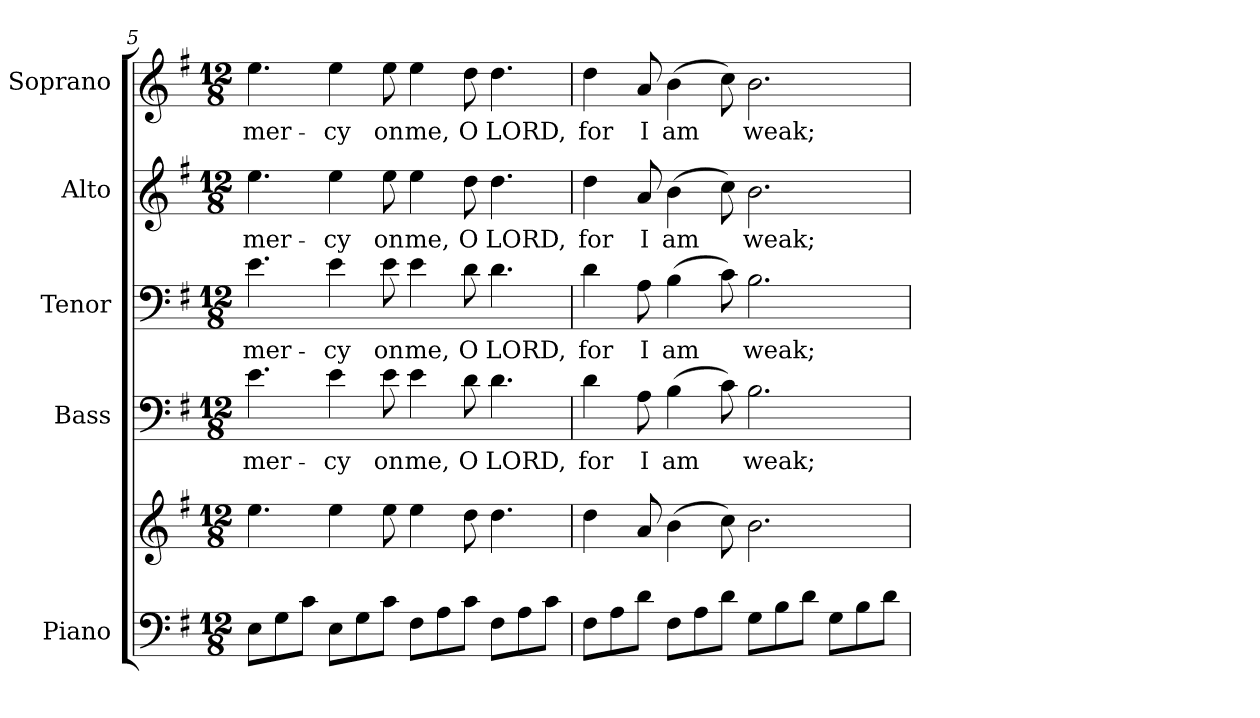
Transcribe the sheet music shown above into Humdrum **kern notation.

**kern	**kern	**kern	**text	**kern	**text	**kern	**text	**kern	**text
*part5	*part5	*part4	*part4	*part3	*part3	*part2	*part2	*part1	*part1
*staff6	*staff5	*staff4	*staff4	*staff3	*staff3	*staff2	*staff2	*staff1	*staff1
*I"Piano	*	*I"Bass	*	*I"Tenor	*	*I"Alto	*	*I"Soprano	*
*I'Pno.	*	*I'B.	*	*I'T.	*	*I'A.	*	*I'S.	*
!!LO:PB:g=z
*clefF4	*clefG2	*clefF4	*	*clefF4	*	*clefG2	*	*clefG2	*
*k[f#]	*k[f#]	*k[f#]	*	*k[f#]	*	*k[f#]	*	*k[f#]	*
*G:	*G:	*G:	*	*G:	*	*G:	*	*G:	*
*M12/8	*M12/8	*M12/8	*	*M12/8	*	*M12/8	*	*M12/8	*
=5	=5	=5	=5	=5	=5	=5	=5	=5	=5
!	!	!	!LO:LY:b:color=#000000	!	!	!	!	!	!
!	!	!	!	!	!LO:LY:b:color=#000000	!	!	!	!
!	!	!	!	!	!	!	!LO:LY:b:color=#000000	!	!
!	!	!	!	!	!	!	!	!	!LO:LY:b:color=#000000
8Ei\L	4.eei\	4.ei\	mer-	4.ei\	mer-	4.eei\	mer-	4.eei\	mer-
8Gi\	.	.	.	.	.	.	.	.	.
8ci\J	.	.	.	.	.	.	.	.	.
!	!	!	!LO:LY:b:color=#000000	!	!	!	!	!	!
!	!	!	!	!	!LO:LY:b:color=#000000	!	!	!	!
!	!	!	!	!	!	!	!LO:LY:b:color=#000000	!	!
!	!	!	!	!	!	!	!	!	!LO:LY:b:color=#000000
8Ei\L	4eei\	4ei\	-cy	4ei\	-cy	4eei\	-cy	4eei\	-cy
8Gi\	.	.	.	.	.	.	.	.	.
!	!	!	!LO:LY:b:color=#000000	!	!	!	!	!	!
!	!	!	!	!	!LO:LY:b:color=#000000	!	!	!	!
!	!	!	!	!	!	!	!LO:LY:b:color=#000000	!	!
!	!	!	!	!	!	!	!	!	!LO:LY:b:color=#000000
8ci\J	8eei\	8ei\	on	8ei\	on	8eei\	on	8eei\	on
!	!	!	!LO:LY:b:color=#000000	!	!	!	!	!	!
!	!	!	!	!	!LO:LY:b:color=#000000	!	!	!	!
!	!	!	!	!	!	!	!LO:LY:b:color=#000000	!	!
!	!	!	!	!	!	!	!	!	!LO:LY:b:color=#000000
8F#i\L	4eei\	4ei\	me,	4ei\	me,	4eei\	me,	4eei\	me,
8Ai\	.	.	.	.	.	.	.	.	.
!	!	!	!LO:LY:b:color=#000000	!	!	!	!	!	!
!	!	!	!	!	!LO:LY:b:color=#000000	!	!	!	!
!	!	!	!	!	!	!	!LO:LY:b:color=#000000	!	!
!	!	!	!	!	!	!	!	!	!LO:LY:b:color=#000000
8ci\J	8ddi\	8di\	O	8di\	O	8ddi\	O	8ddi\	O
!	!	!	!LO:LY:b:color=#000000	!	!	!	!	!	!
!	!	!	!	!	!LO:LY:b:color=#000000	!	!	!	!
!	!	!	!	!	!	!	!LO:LY:b:color=#000000	!	!
!	!	!	!	!	!	!	!	!	!LO:LY:b:color=#000000
8F#i\L	4.ddi\	4.di\	LORD,	4.di\	LORD,	4.ddi\	LORD,	4.ddi\	LORD,
8Ai\	.	.	.	.	.	.	.	.	.
8ci\J	.	.	.	.	.	.	.	.	.
=6	=6	=6	=6	=6	=6	=6	=6	=6	=6
!	!	!	!LO:LY:b:color=#000000	!	!	!	!	!	!
!	!	!	!	!	!LO:LY:b:color=#000000	!	!	!	!
!	!	!	!	!	!	!	!LO:LY:b:color=#000000	!	!
!	!	!	!	!	!	!	!	!	!LO:LY:b:color=#000000
8F#i\L	4ddi\	4di\	for	4di\	for	4ddi\	for	4ddi\	for
8Ai\	.	.	.	.	.	.	.	.	.
!	!	!	!LO:LY:b:color=#000000	!	!	!	!	!	!
!	!	!	!	!	!LO:LY:b:color=#000000	!	!	!	!
!	!	!	!	!	!	!	!LO:LY:b:color=#000000	!	!
!	!	!	!	!	!	!	!	!	!LO:LY:b:color=#000000
8di\J	8ai/	8Ai\	I	8Ai\	I	8ai/	I	8ai/	I
!	!	!	!LO:LY:b:color=#000000	!	!	!	!	!	!
!	!	!	!	!	!LO:LY:b:color=#000000	!	!	!	!
!	!	!	!	!	!	!	!LO:LY:b:color=#000000	!	!
!	!	!	!	!	!	!	!	!	!LO:LY:b:color=#000000
8F#i\L	(4bi\	(4Bi\	am	(4Bi\	am	(4bi\	am	(4bi\	am
8Ai\	.	.	.	.	.	.	.	.	.
8di\J	8cci\)	8ci\)	.	8ci\)	.	8cci\)	.	8cci\)	.
!	!	!	!LO:LY:b:color=#000000	!	!	!	!	!	!
!	!	!	!	!	!LO:LY:b:color=#000000	!	!	!	!
!	!	!	!	!	!	!	!LO:LY:b:color=#000000	!	!
!	!	!	!	!	!	!	!	!	!LO:LY:b:color=#000000
8Gi\L	2.bi\	2.Bi\	weak;	2.Bi\	weak;	2.bi\	weak;	2.bi\	weak;
8Bi\	.	.	.	.	.	.	.	.	.
8di\J	.	.	.	.	.	.	.	.	.
8Gi\L	.	.	.	.	.	.	.	.	.
8Bi\	.	.	.	.	.	.	.	.	.
8di\J	.	.	.	.	.	.	.	.	.
=	=	=	=	=	=	=	=	=	=
*-	*-	*-	*-	*-	*-	*-	*-	*-	*-
